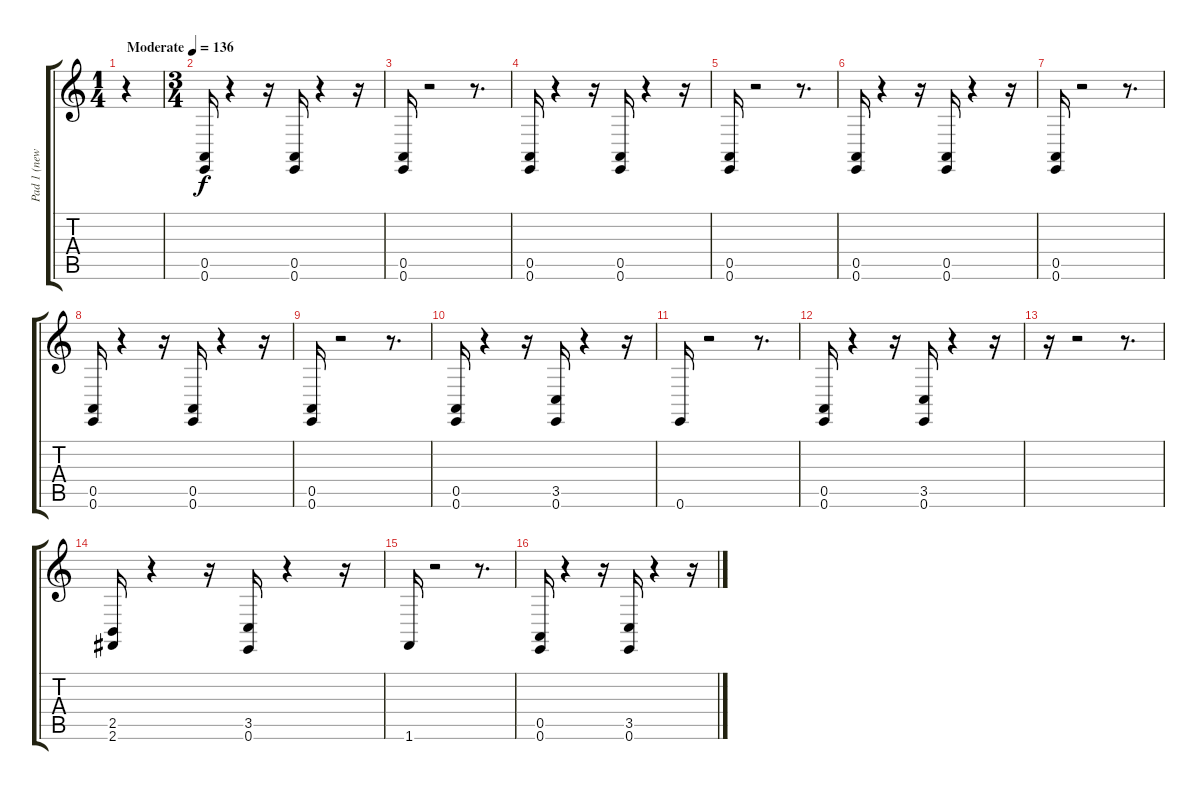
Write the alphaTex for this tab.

\track ("Pad 1 (new age)" "Pad 1 (new") {instrument pad1newage}
\staff {score tabs}
\tuning (E4 B3 G3 D3 A2 E2) {hide}
\ts (1 4)
\tempo (136 "Moderate")
\clef g2
\ks c
r.4{dy f instrument pad1newage} |
\ts (3 4)
(0.5 0.6).16 r.4 r.16 (0.5 0.6).16 r.4 r.16 |
(0.5 0.6).16 r.2 r.8{d} |
(0.5 0.6).16 r.4 r.16 (0.5 0.6).16 r.4 r.16 |
(0.5 0.6).16 r.2 r.8{d} |
(0.5 0.6).16 r.4 r.16 (0.5 0.6).16 r.4 r.16 |
(0.5 0.6).16 r.2 r.8{d} |
(0.5 0.6).16 r.4 r.16 (0.5 0.6).16 r.4 r.16 |
(0.5 0.6).16 r.2 r.8{d} |
(0.5 0.6).16 r.4 r.16 (3.5 0.6).16 r.4 r.16 |
0.6.16 r.2 r.8{d} |
(0.5 0.6).16 r.4 r.16 (3.5 0.6).16 r.4 r.16 |
r.16 r.2 r.8{d} |
(2.5 2.6).16 r.4 r.16 (3.5 0.6).16 r.4 r.16 |
1.6.16 r.2 r.8{d} |
(0.5 0.6).16 r.4 r.16 (3.5 0.6).16 r.4 r.16
